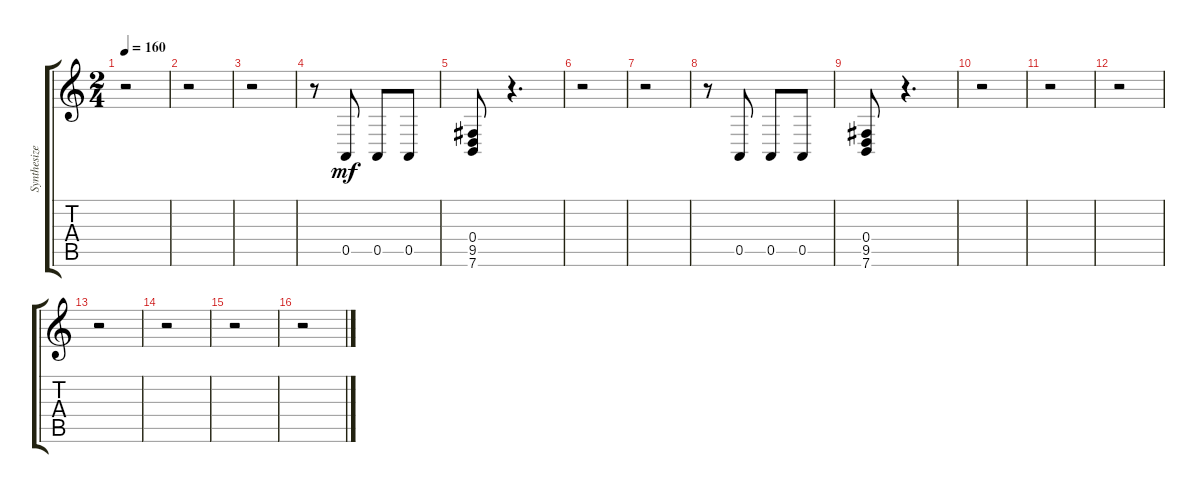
\track ("Synthesizer(brass)" "Synthesize") {instrument oboe}
\staff {score tabs}
\tuning (E4 B3 G3 D3 A2 E2) {hide}
\ts (2 4)
\tempo 160
\clef g2
\ks c
r.2{dy f} |
r.2 |
r.2 |
r.8 0.5.8{dy mf} 0.5.8 0.5.8 |
(0.4 9.5 7.6).8 r.4{d} |
r.2 |
r.2 |
r.8 0.5.8 0.5.8 0.5.8 |
(0.4 9.5 7.6).8 r.4{d} |
r.2 |
r.2 |
r.2 |
r.2 |
r.2 |
r.2 |
r.2
